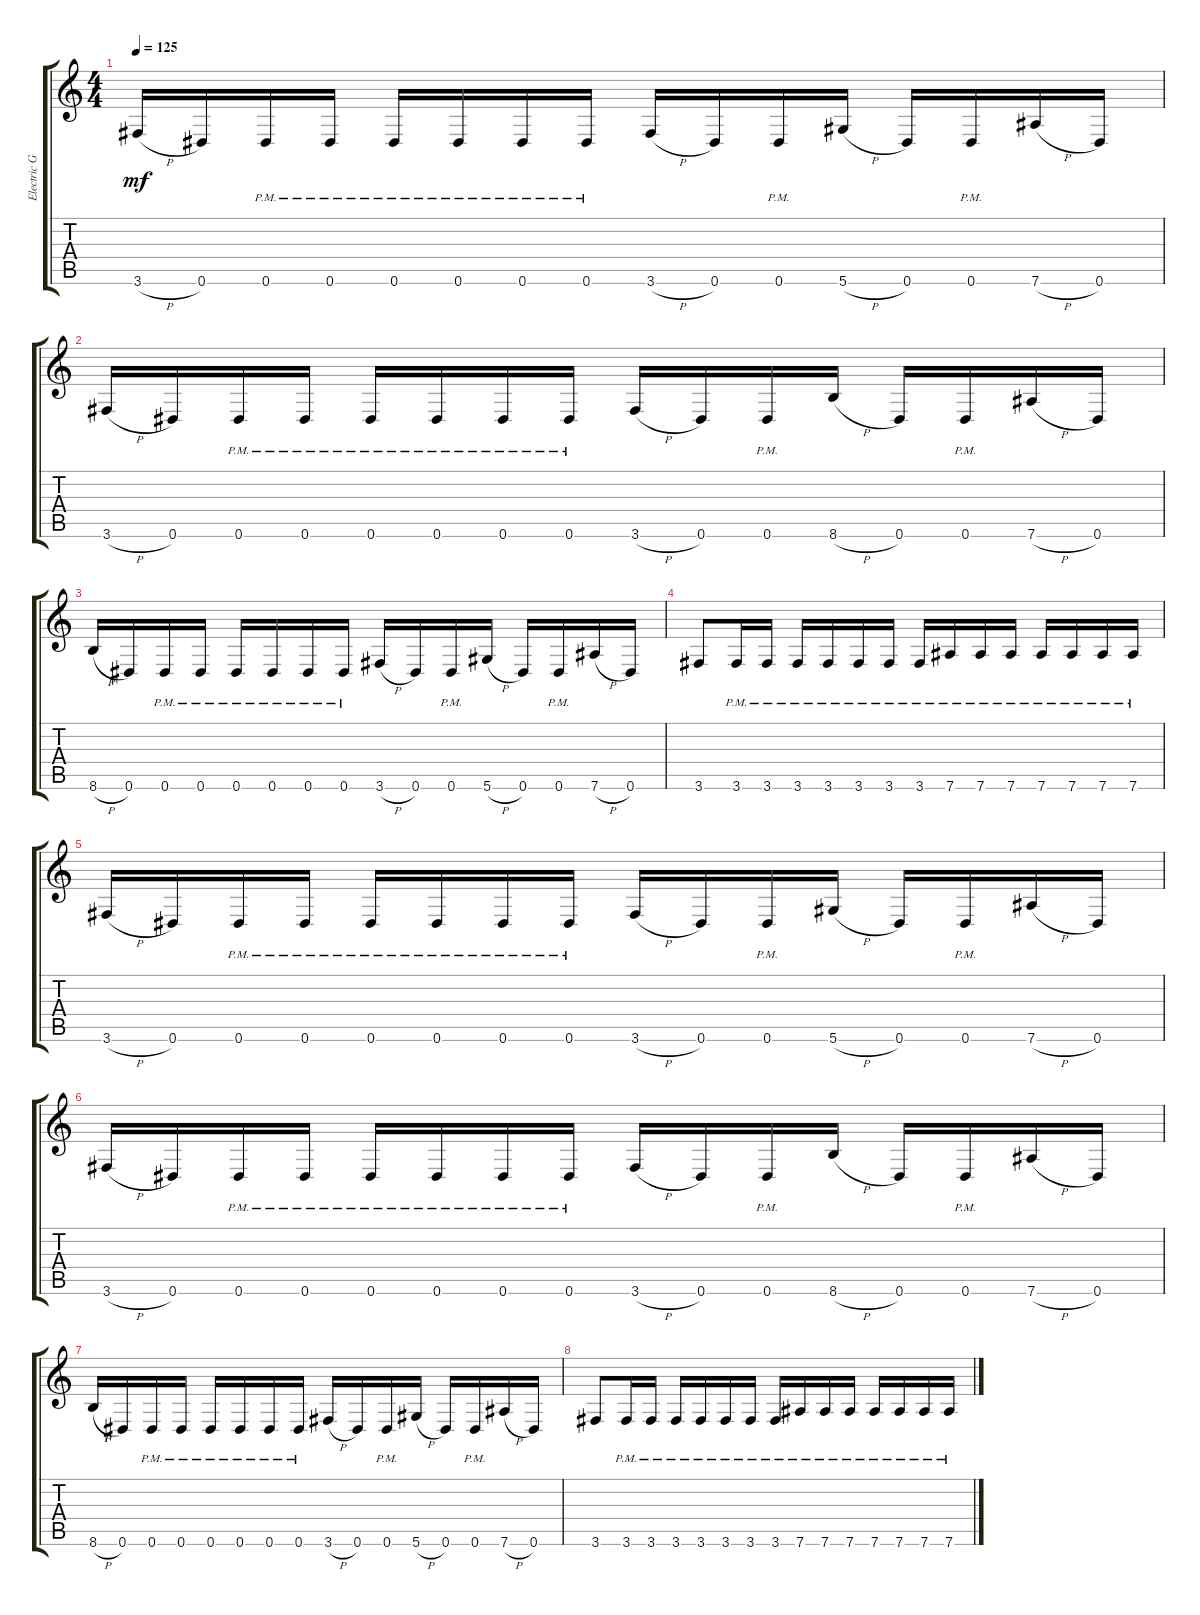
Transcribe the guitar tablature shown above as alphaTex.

\track ("Electric Guitar" "Electric G") {instrument distortionguitar}
\staff {score tabs}
\tuning (F4 C4 Ab3 Eb3 Bb2 Eb2) {hide}
\ts (4 4)
\tempo 125
\clef g2
\ks c
3.6{h}.16{dy mf} 0.6.16 0.6{pm}.16 0.6{pm}.16 0.6{pm}.16 0.6{pm}.16 0.6{pm}.16 0.6{pm}.16 3.6{h}.16 0.6.16 0.6{pm}.16 5.6{h}.16 0.6.16 0.6{pm}.16 7.6{h}.16 0.6.16 |
3.6{h}.16 0.6.16 0.6{pm}.16 0.6{pm}.16 0.6{pm}.16 0.6{pm}.16 0.6{pm}.16 0.6{pm}.16 3.6{h}.16 0.6.16 0.6{pm}.16 8.6{h}.16 0.6.16 0.6{pm}.16 7.6{h}.16 0.6.16 |
8.6{h}.16 0.6.16 0.6{pm}.16 0.6{pm}.16 0.6{pm}.16 0.6{pm}.16 0.6{pm}.16 0.6{pm}.16 3.6{h}.16 0.6.16 0.6{pm}.16 5.6{h}.16 0.6.16 0.6{pm}.16 7.6{h}.16 0.6.16 |
3.6.8 3.6{pm}.16 3.6{pm}.16 3.6{pm}.16 3.6{pm}.16 3.6{pm}.16 3.6{pm}.16 3.6{pm}.16 7.6{pm}.16 7.6{pm}.16 7.6{pm}.16 7.6{pm}.16 7.6{pm}.16 7.6{pm}.16 7.6{pm}.16 |
3.6{h}.16 0.6.16 0.6{pm}.16 0.6{pm}.16 0.6{pm}.16 0.6{pm}.16 0.6{pm}.16 0.6{pm}.16 3.6{h}.16 0.6.16 0.6{pm}.16 5.6{h}.16 0.6.16 0.6{pm}.16 7.6{h}.16 0.6.16 |
3.6{h}.16 0.6.16 0.6{pm}.16 0.6{pm}.16 0.6{pm}.16 0.6{pm}.16 0.6{pm}.16 0.6{pm}.16 3.6{h}.16 0.6.16 0.6{pm}.16 8.6{h}.16 0.6.16 0.6{pm}.16 7.6{h}.16 0.6.16 |
8.6{h}.16 0.6.16 0.6{pm}.16 0.6{pm}.16 0.6{pm}.16 0.6{pm}.16 0.6{pm}.16 0.6{pm}.16 3.6{h}.16 0.6.16 0.6{pm}.16 5.6{h}.16 0.6.16 0.6{pm}.16 7.6{h}.16 0.6.16 |
3.6.8 3.6{pm}.16 3.6{pm}.16 3.6{pm}.16 3.6{pm}.16 3.6{pm}.16 3.6{pm}.16 3.6{pm}.16 7.6{pm}.16 7.6{pm}.16 7.6{pm}.16 7.6{pm}.16 7.6{pm}.16 7.6{pm}.16 7.6{pm}.16
